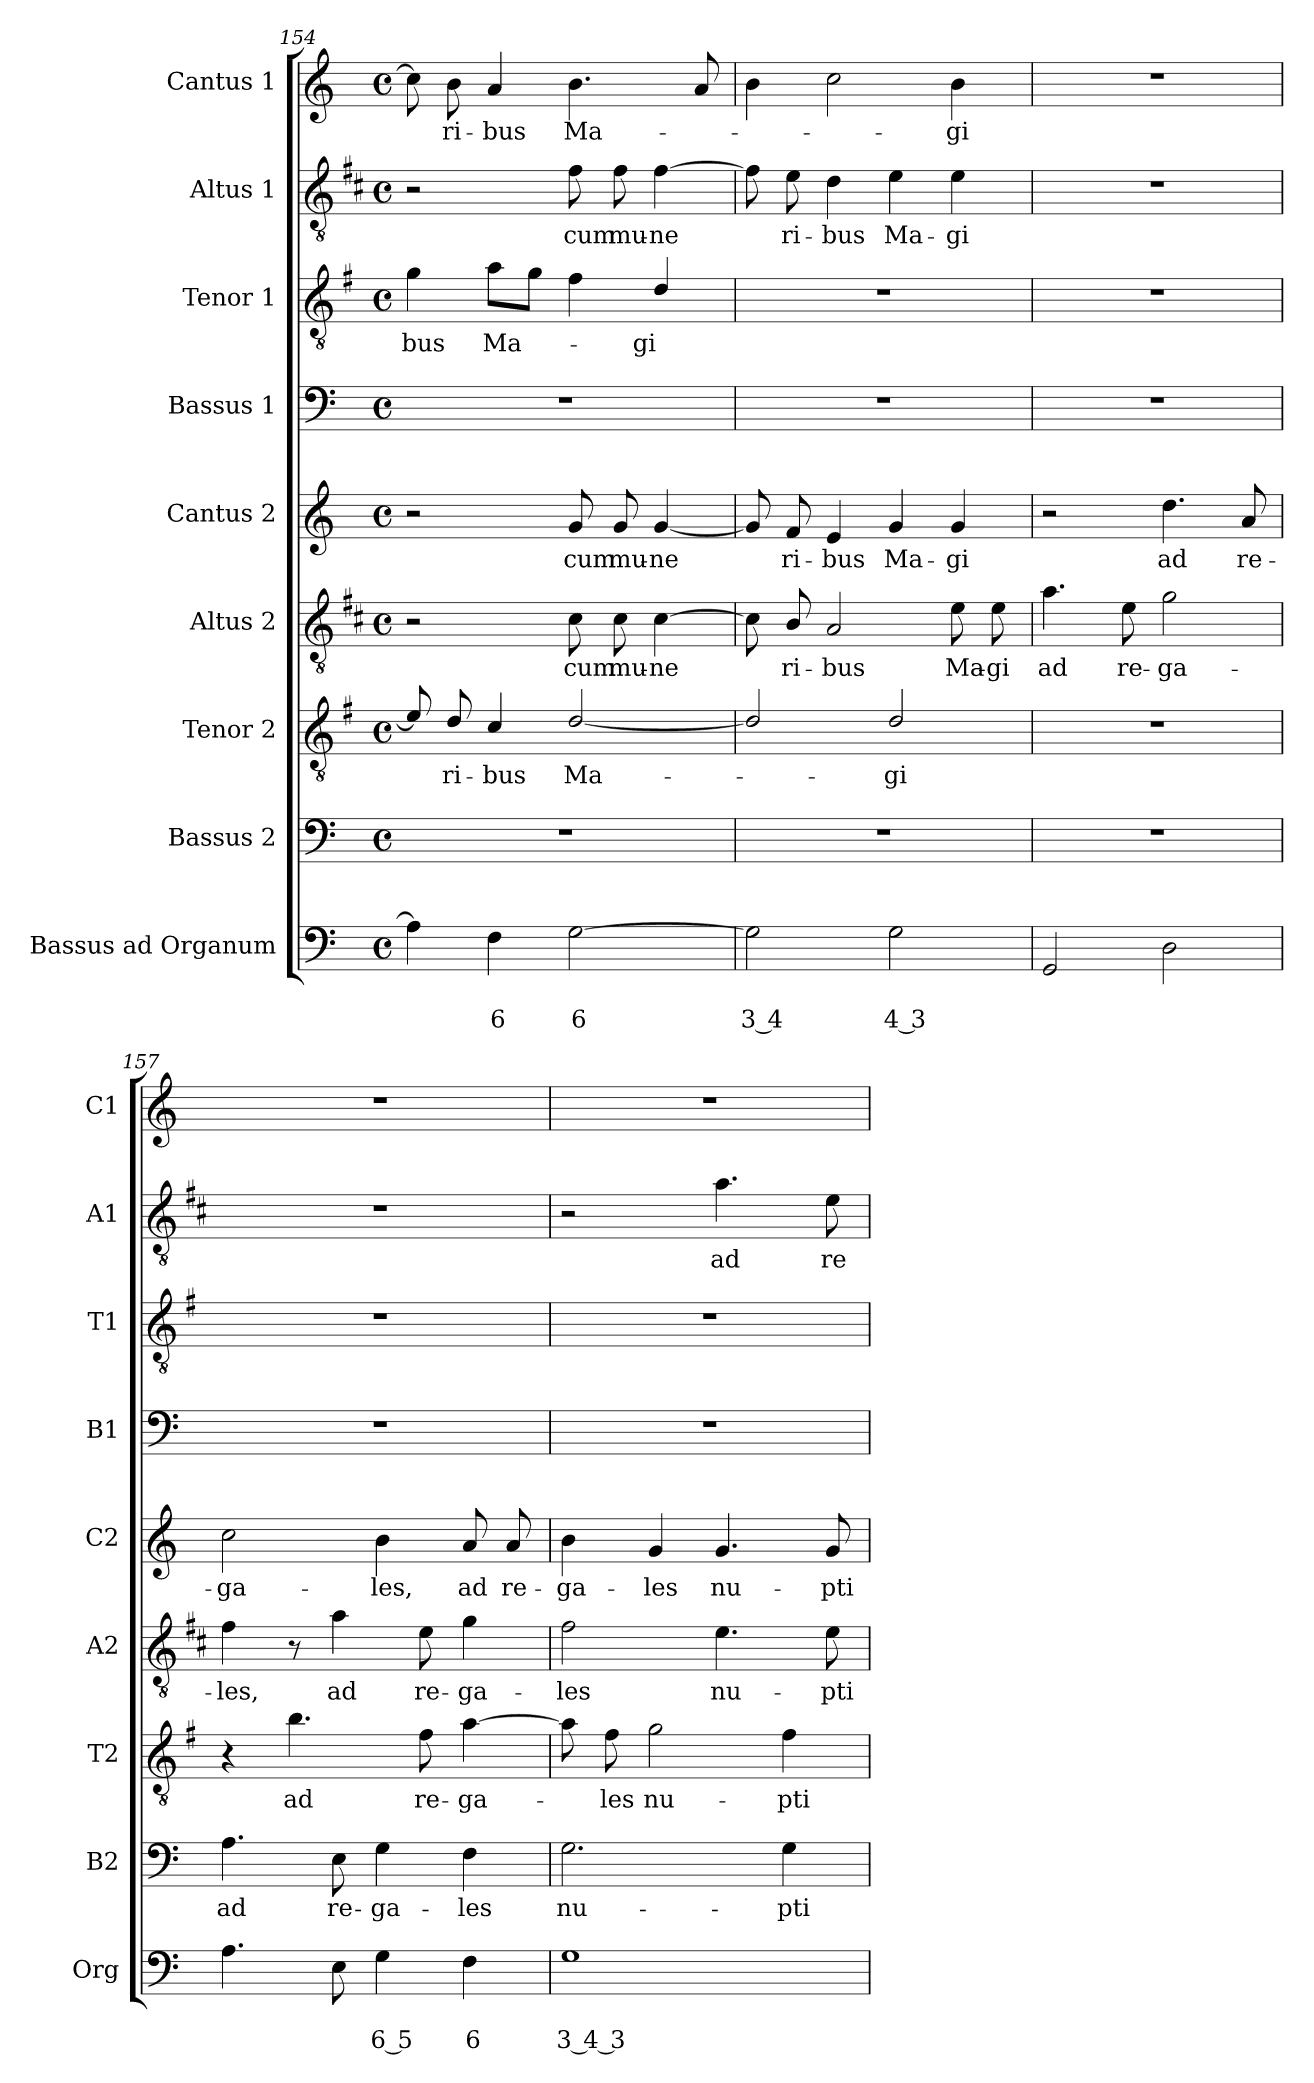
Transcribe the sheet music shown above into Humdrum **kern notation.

**kern	**text	**text	**kern	**text	**kern	**text	**kern	**text	**kern	**text	**kern	**kern	**text	**kern	**text	**kern	**text
*part9	*part9	*part9	*part8	*part8	*part7	*part7	*part6	*part6	*part5	*part5	*part4	*part3	*part3	*part2	*part2	*part1	*part1
*staff9	*staff9	*staff9	*staff8	*staff8	*staff7	*staff7	*staff6	*staff6	*staff5	*staff5	*staff4	*staff3	*staff3	*staff2	*staff2	*staff1	*staff1
*I"Bassus ad Organum	*	*	*I"Bassus 2	*	*I"Tenor 2	*	*I"Altus 2	*	*I"Cantus 2	*	*I"Bassus 1	*I"Tenor 1	*	*I"Altus 1	*	*I"Cantus 1	*
*I'Org	*	*	*I'B2	*	*I'T2	*	*I'A2	*	*I'C2	*	*I'B1	*I'T1	*	*I'A1	*	*I'C1	*
*clefF4	*	*	*clefF4	*	*clefGv2	*	*clefGv2	*	*clefG2	*	*clefF4	*clefGv2	*	*clefGv2	*	*clefG2	*
*	*	*	*	*	*ITrd4c7	*	*ITrd1c2	*	*	*	*	*ITrd4c7	*	*ITrd1c2	*	*	*
*k[]	*	*	*k[]	*	*k[]	*	*k[]	*	*k[]	*	*k[]	*k[]	*	*k[]	*	*k[]	*
*C:	*	*	*C:	*	*C:	*	*C:	*	*C:	*	*C:	*C:	*	*C:	*	*C:	*
*M4/4	*	*	*M4/4	*	*M4/4	*	*M4/4	*	*M4/4	*	*M4/4	*M4/4	*	*M4/4	*	*M4/4	*
*met(c)	*	*	*met(c)	*	*met(c)	*	*met(c)	*	*met(c)	*	*met(c)	*met(c)	*	*met(c)	*	*met(c)	*
=154	=154	=154	=154	=154	=154	=154	=154	=154	=154	=154	=154	=154	=154	=154	=154	=154	=154
!	!	!	!	!	!	!	!	!	!	!	!	!	!LO:LY:b	!	!	!	!
4A\]	.	.	1r	.	8A/]	.	2r	.	2r	.	1r	4c\	-bus	2r	.	8cc\]	.
!	!	!	!	!	!	!LO:LY:b	!	!	!	!	!	!	!	!	!	!	!LO:LY:b
.	.	.	.	.	8G/	ri-	.	.	.	.	.	.	.	.	.	8b\	ri-
!	!	!LO:LY:b	!	!	!	!LO:LY:b	!	!	!	!	!	!	!LO:LY:b	!	!	!	!LO:LY:b
4F\	.	6	.	.	4F/	-bus	.	.	.	.	.	8d\L	Ma-	.	.	4a/	-bus
.	.	.	.	.	.	.	.	.	.	.	.	8c\J	.	.	.	.	.
!	!	!LO:LY:b	!	!	!	!LO:LY:b	!	!LO:LY:b	!	!LO:LY:b	!	!	!	!	!LO:LY:b	!	!LO:LY:b
[2G\	.	6	.	.	[2G/	Ma-	8B\	cum	8g/	cum	.	4B\	.	8e\	cum	4.b\	Ma-
!	!	!	!	!	!	!	!	!LO:LY:b	!	!LO:LY:b	!	!	!	!	!LO:LY:b	!	!
.	.	.	.	.	.	.	8B\	mu-	8g/	mu-	.	.	.	8e\	mu-	.	.
!	!	!	!	!	!	!	!	!LO:LY:b	!	!LO:LY:b	!	!	!LO:LY:b	!	!LO:LY:b	!	!
.	.	.	.	.	.	.	[4B\	-ne	[4g/	-ne	.	4G/	-gi	[4e\	-ne	.	.
.	.	.	.	.	.	.	.	.	.	.	.	.	.	.	.	8a/	.
=155	=155	=155	=155	=155	=155	=155	=155	=155	=155	=155	=155	=155	=155	=155	=155	=155	=155
!	!	!LO:LY:b	!	!	!	!	!	!	!	!	!	!	!	!	!	!	!
2G\]	.	3 4	1r	.	2G/]	.	8B\]	.	8g/]	.	1r	1r	.	8e\]	.	4b\	.
!	!	!	!	!	!	!	!	!LO:LY:b	!	!LO:LY:b	!	!	!	!	!LO:LY:b	!	!
.	.	.	.	.	.	.	8A/	ri-	8f/	ri-	.	.	.	8d\	ri-	.	.
!	!	!	!	!	!	!	!	!LO:LY:b	!	!LO:LY:b	!	!	!	!	!LO:LY:b	!	!
.	.	.	.	.	.	.	2G/	-bus	4e/	-bus	.	.	.	4c\	-bus	2cc\	.
!	!	!LO:LY:b	!	!	!	!LO:LY:b	!	!	!	!LO:LY:b	!	!	!	!	!LO:LY:b	!	!
2G\	.	4 3	.	.	2G/	-gi	.	.	4g/	Ma-	.	.	.	4d\	Ma-	.	.
!	!	!	!	!	!	!	!	!LO:LY:b	!	!LO:LY:b	!	!	!	!	!LO:LY:b	!	!LO:LY:b
.	.	.	.	.	.	.	8d\	Ma-	4g/	-gi	.	.	.	4d\	-gi	4b\	-gi
!	!	!	!	!	!	!	!	!LO:LY:b	!	!	!	!	!	!	!	!	!
.	.	.	.	.	.	.	8d\	-gi	.	.	.	.	.	.	.	.	.
!!LO:PB:g=z
=156	=156	=156	=156	=156	=156	=156	=156	=156	=156	=156	=156	=156	=156	=156	=156	=156	=156
!	!	!	!	!	!	!	!	!LO:LY:b	!	!	!	!	!	!	!	!	!
2GG/	.	.	1r	.	1r	.	4.g\	ad	2r	.	1r	1r	.	1r	.	1r	.
!	!	!	!	!	!	!	!	!LO:LY:b	!	!	!	!	!	!	!	!	!
.	.	.	.	.	.	.	8d\	re-	.	.	.	.	.	.	.	.	.
!	!	!	!	!	!	!	!	!LO:LY:b	!	!LO:LY:b	!	!	!	!	!	!	!
2D\	.	.	.	.	.	.	2f\	-ga-	4.dd\	ad	.	.	.	.	.	.	.
!	!	!	!	!	!	!	!	!	!	!LO:LY:b	!	!	!	!	!	!	!
.	.	.	.	.	.	.	.	.	8a/	re-	.	.	.	.	.	.	.
=157	=157	=157	=157	=157	=157	=157	=157	=157	=157	=157	=157	=157	=157	=157	=157	=157	=157
!	!	!	!	!LO:LY:b	!	!	!	!LO:LY:b	!	!LO:LY:b	!	!	!	!	!	!	!
4.A\	.	.	4.A\	ad	4r	.	4e\	-les,	2cc\	-ga-	1r	1r	.	1r	.	1r	.
!	!	!	!	!	!	!LO:LY:b	!	!	!	!	!	!	!	!	!	!	!
.	.	.	.	.	4.e\	ad	8r	.	.	.	.	.	.	.	.	.	.
!	!	!	!	!LO:LY:b	!	!	!	!LO:LY:b	!	!	!	!	!	!	!	!	!
8E\	.	.	8E\	re-	.	.	4g\	ad	.	.	.	.	.	.	.	.	.
!	!	!LO:LY:b	!	!LO:LY:b	!	!	!	!	!	!LO:LY:b	!	!	!	!	!	!	!
4G\	.	6 5	4G\	-ga-	.	.	.	.	4b\	-les,	.	.	.	.	.	.	.
!	!	!	!	!	!	!LO:LY:b	!	!LO:LY:b	!	!	!	!	!	!	!	!	!
.	.	.	.	.	8B\	re-	8d\	re-	.	.	.	.	.	.	.	.	.
!	!	!LO:LY:b	!	!LO:LY:b	!	!LO:LY:b	!	!LO:LY:b	!	!LO:LY:b	!	!	!	!	!	!	!
4F\	.	6	4F\	-les	[4d\	-ga-	4f\	-ga-	8a/	ad	.	.	.	.	.	.	.
!	!	!	!	!	!	!	!	!	!	!LO:LY:b	!	!	!	!	!	!	!
.	.	.	.	.	.	.	.	.	8a/	re-	.	.	.	.	.	.	.
=158	=158	=158	=158	=158	=158	=158	=158	=158	=158	=158	=158	=158	=158	=158	=158	=158	=158
!	!	!LO:LY:b	!	!LO:LY:b	!	!	!	!LO:LY:b	!	!LO:LY:b	!	!	!	!	!	!	!
1G	.	3 4 3	2.G\	nu-	8d\]	.	2e\	-les	4b\	-ga-	1r	1r	.	2r	.	1r	.
!	!	!	!	!	!	!LO:LY:b	!	!	!	!	!	!	!	!	!	!	!
.	.	.	.	.	8B\	-les	.	.	.	.	.	.	.	.	.	.	.
!	!	!	!	!	!	!LO:LY:b	!	!	!	!LO:LY:b	!	!	!	!	!	!	!
.	.	.	.	.	2c\	nu-	.	.	4g/	-les	.	.	.	.	.	.	.
!	!	!	!	!	!	!	!	!LO:LY:b	!	!LO:LY:b	!	!	!	!	!LO:LY:b	!	!
.	.	.	.	.	.	.	4.d\	nu-	4.g/	nu-	.	.	.	4.g\	ad	.	.
!	!	!	!	!LO:LY:b	!	!LO:LY:b	!	!	!	!	!	!	!	!	!	!	!
.	.	.	4G\	-pti-	4B\	-pti-	.	.	.	.	.	.	.	.	.	.	.
!	!	!	!	!	!	!	!	!LO:LY:b	!	!LO:LY:b	!	!	!	!	!LO:LY:b	!	!
.	.	.	.	.	.	.	8d\	-pti-	8g/	-pti-	.	.	.	8d\	re-	.	.
=	=	=	=	=	=	=	=	=	=	=	=	=	=	=	=	=	=
*-	*-	*-	*-	*-	*-	*-	*-	*-	*-	*-	*-	*-	*-	*-	*-	*-	*-
